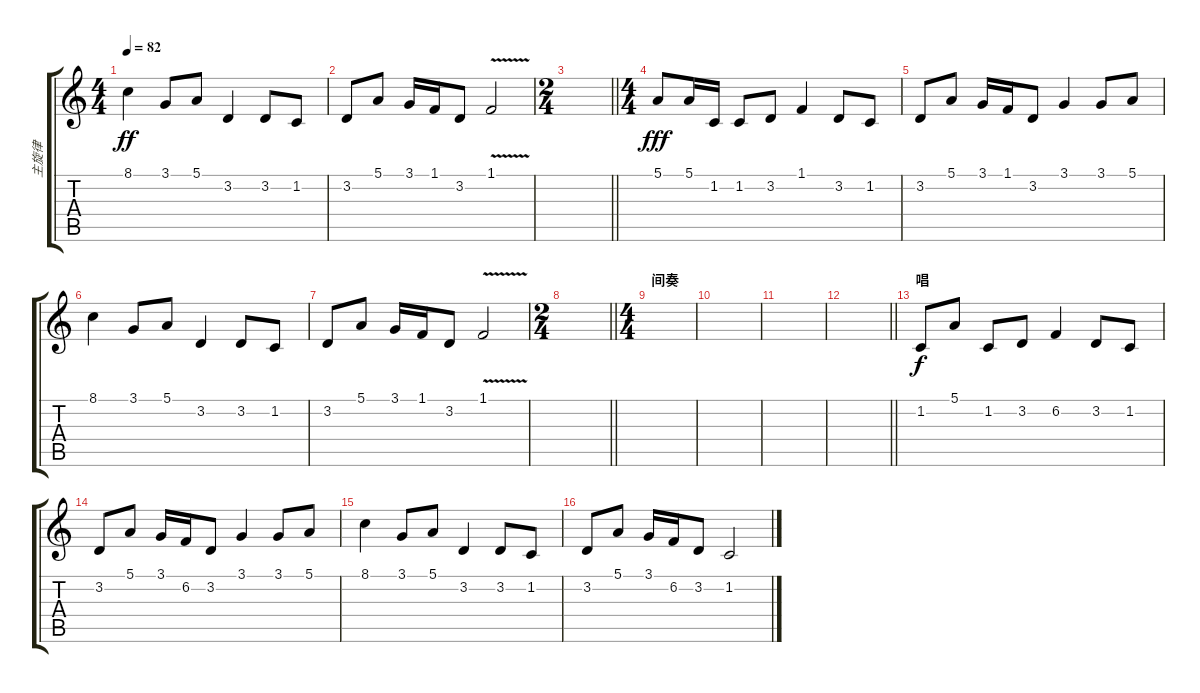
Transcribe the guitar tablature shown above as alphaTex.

\track ("主旋律" "主旋律") {instrument lead5charang}
\staff {score tabs}
\tuning (E4 B3 G3 D3 A2 E2) {hide}
\ts (4 4)
\tempo 82
\clef g2
\ks c
8.1.4{dy ff} 3.1.8 5.1.8 3.2.4 3.2.8 1.2.8 |
3.2.8 5.1.8 3.1.16 1.1.16 3.2.8 1.1{v}.2 |
\ts (2 4)
\barLineRight lightlight
|
\ts (4 4)
\section ("" "")
5.1.8{dy fff} 5.1.16 1.2.16 1.2.8 3.2.8 1.1.4 3.2.8 1.2.8 |
3.2.8 5.1.8 3.1.16 1.1.16 3.2.8 3.1.4 3.1.8 5.1.8 |
8.1.4 3.1.8 5.1.8 3.2.4 3.2.8 1.2.8 |
3.2.8 5.1.8 3.1.16 1.1.16 3.2.8 1.1{v}.2 |
\ts (2 4)
\barLineRight lightlight
|
\ts (4 4)
\section ("" "间奏")
|
|
|
\barLineRight lightlight
|
\section ("" "唱")
1.2.8{dy f} 5.1.8 1.2.8 3.2.8 6.2.4 3.2.8 1.2.8 |
3.2.8 5.1.8 3.1.16 6.2.16 3.2.8 3.1.4 3.1.8 5.1.8 |
8.1.4 3.1.8 5.1.8 3.2.4 3.2.8 1.2.8 |
3.2.8 5.1.8 3.1.16 6.2.16 3.2.8 1.2.2
